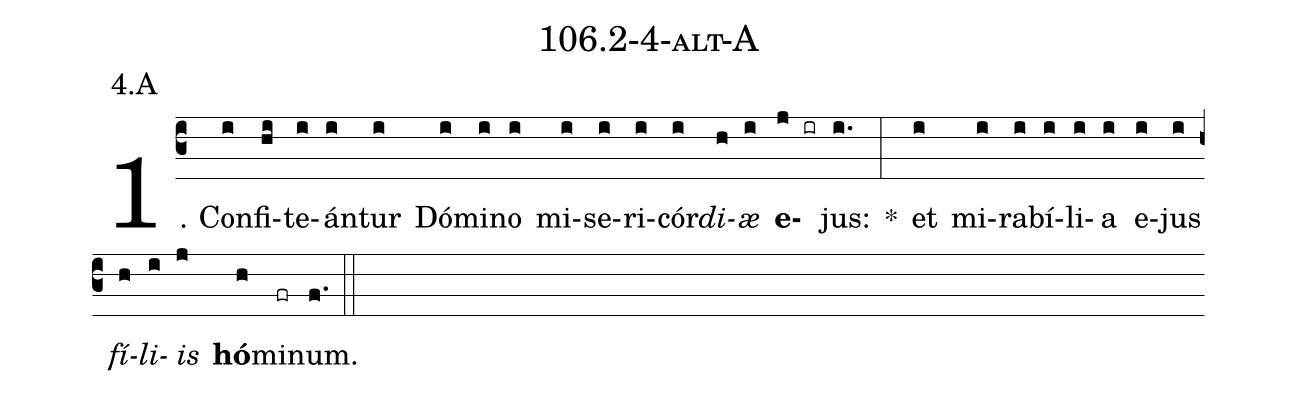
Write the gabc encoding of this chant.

name: 106.2-4-alt-A;
annotation: 4.A;
%%
(c3)1. Con(i)fi(hi)te(i)án(i)tur(i) Dó(i)mi(i)no(i) mi(i)se(i)ri(i)cór(i)<i>di</i>(h)<i>æ</i>(i) <b>e</b>(j ir)jus:(i.) *(:) et(i) mi(i)ra(i)bí(i)li(i)a(i) e(i)jus(i) <i>fí</i>(h)<i>li</i>(i)<i>is</i>(j) <b>hó</b>(h)mi(fr)num.(f.) (::)
